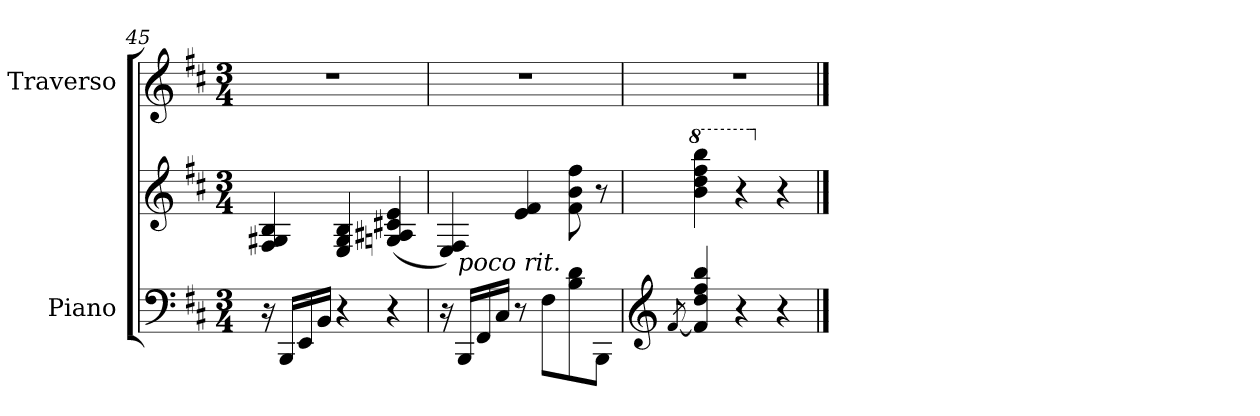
**kern	**kern	**dynam	**kern
*part2	*part2	*part2	*part1
*staff3	*staff2	*staff2/3	*staff1
*I"Piano	*	*	*I"Traverso
*I'Pno	*	*	*
*clefF4	*clefG2	*	*clefG2
*k[f#c#]	*k[f#c#]	*	*k[f#c#]
*M3/4	*M3/4	*	*M3/4
=45	=45	=45	=45
16r	4F#/ 4G#X/ 4B/	.	2.r
16BBB/LL	.	.	.
16EE/	.	.	.
16BB/JJ	.	.	.
4r	4E/ 4G#/ 4B/	.	.
4r	(>4Gn/ 4A#X/ 4c#X/ 4e/	.	.
=46	=46	=46	=46
16r	4E/ 4F#/)	.	2.r
!LO:TX:a:i:t=poco rit.	!	!	!
16BBB/LL	.	.	.
16FF#/	.	.	.
16C#/JJ	.	.	.
8r	4e/ 4f#/	.	.
8F#\L	.	.	.
8B\ 8d\	8f#\ 8b\ 8ff#\	.	.
*8ba	*	*	*
!	!	!LO:DY:a=2	!
8BBBB\J	8r	other-dynamics	.
=47	=47	=47	=47
*clefG2	*	*	*
[8qF#/	.	.	.
*	*8va	*	*
!	!	!LO:DY:b	!
4F#/] 4d/ 4f#/ 4b/	4bb\ 4ddd\ 4fff#\ 4bbb\	other-dynamics	2.r
*	*X8ba	*	*
4r	4r	.	.
*	*X8va	*	*
4r	4r	.	.
==	==	==	==
*-	*-	*-	*-
